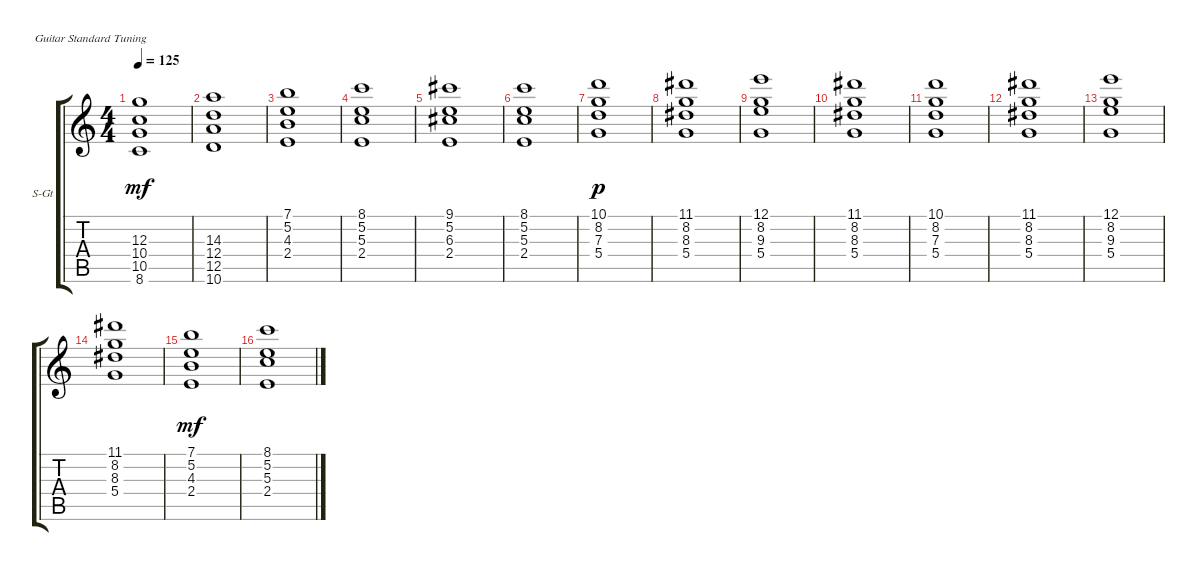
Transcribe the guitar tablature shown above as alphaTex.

\bracketExtendMode groupsimilarinstruments
\firstSystemTrackNameOrientation horizontal
\otherSystemsTrackNameOrientation horizontal
\track ("Синтезатор" "S-Gt") {instrument stringensemble2}
\staff {score tabs}
\tuning (E4 B3 G3 D3 A2 E2)
\displaytranspose 12
\ts (4 4)
\tempo 125
\clef g2
\ks c
(12.3 10.4 10.5 8.6).1{dy mf} |
(14.3 12.4 12.5 10.6).1 |
(7.1 5.2 4.3 2.4).1 |
(8.1 5.2 5.3 2.4).1 |
(9.1 5.2 6.3 2.4).1 |
(8.1 5.2 5.3 2.4).1 |
(10.1 8.2 7.3 5.4).1{dy p} |
(11.1 8.2 8.3 5.4).1 |
(12.1 8.2 9.3 5.4).1 |
(11.1 8.2 8.3 5.4).1 |
(10.1 8.2 7.3 5.4).1 |
(11.1 8.2 8.3 5.4).1 |
(12.1 8.2 9.3 5.4).1 |
(11.1 8.2 8.3 5.4).1 |
(7.1 5.2 4.3 2.4).1{dy mf} |
(8.1 5.2 5.3 2.4).1
